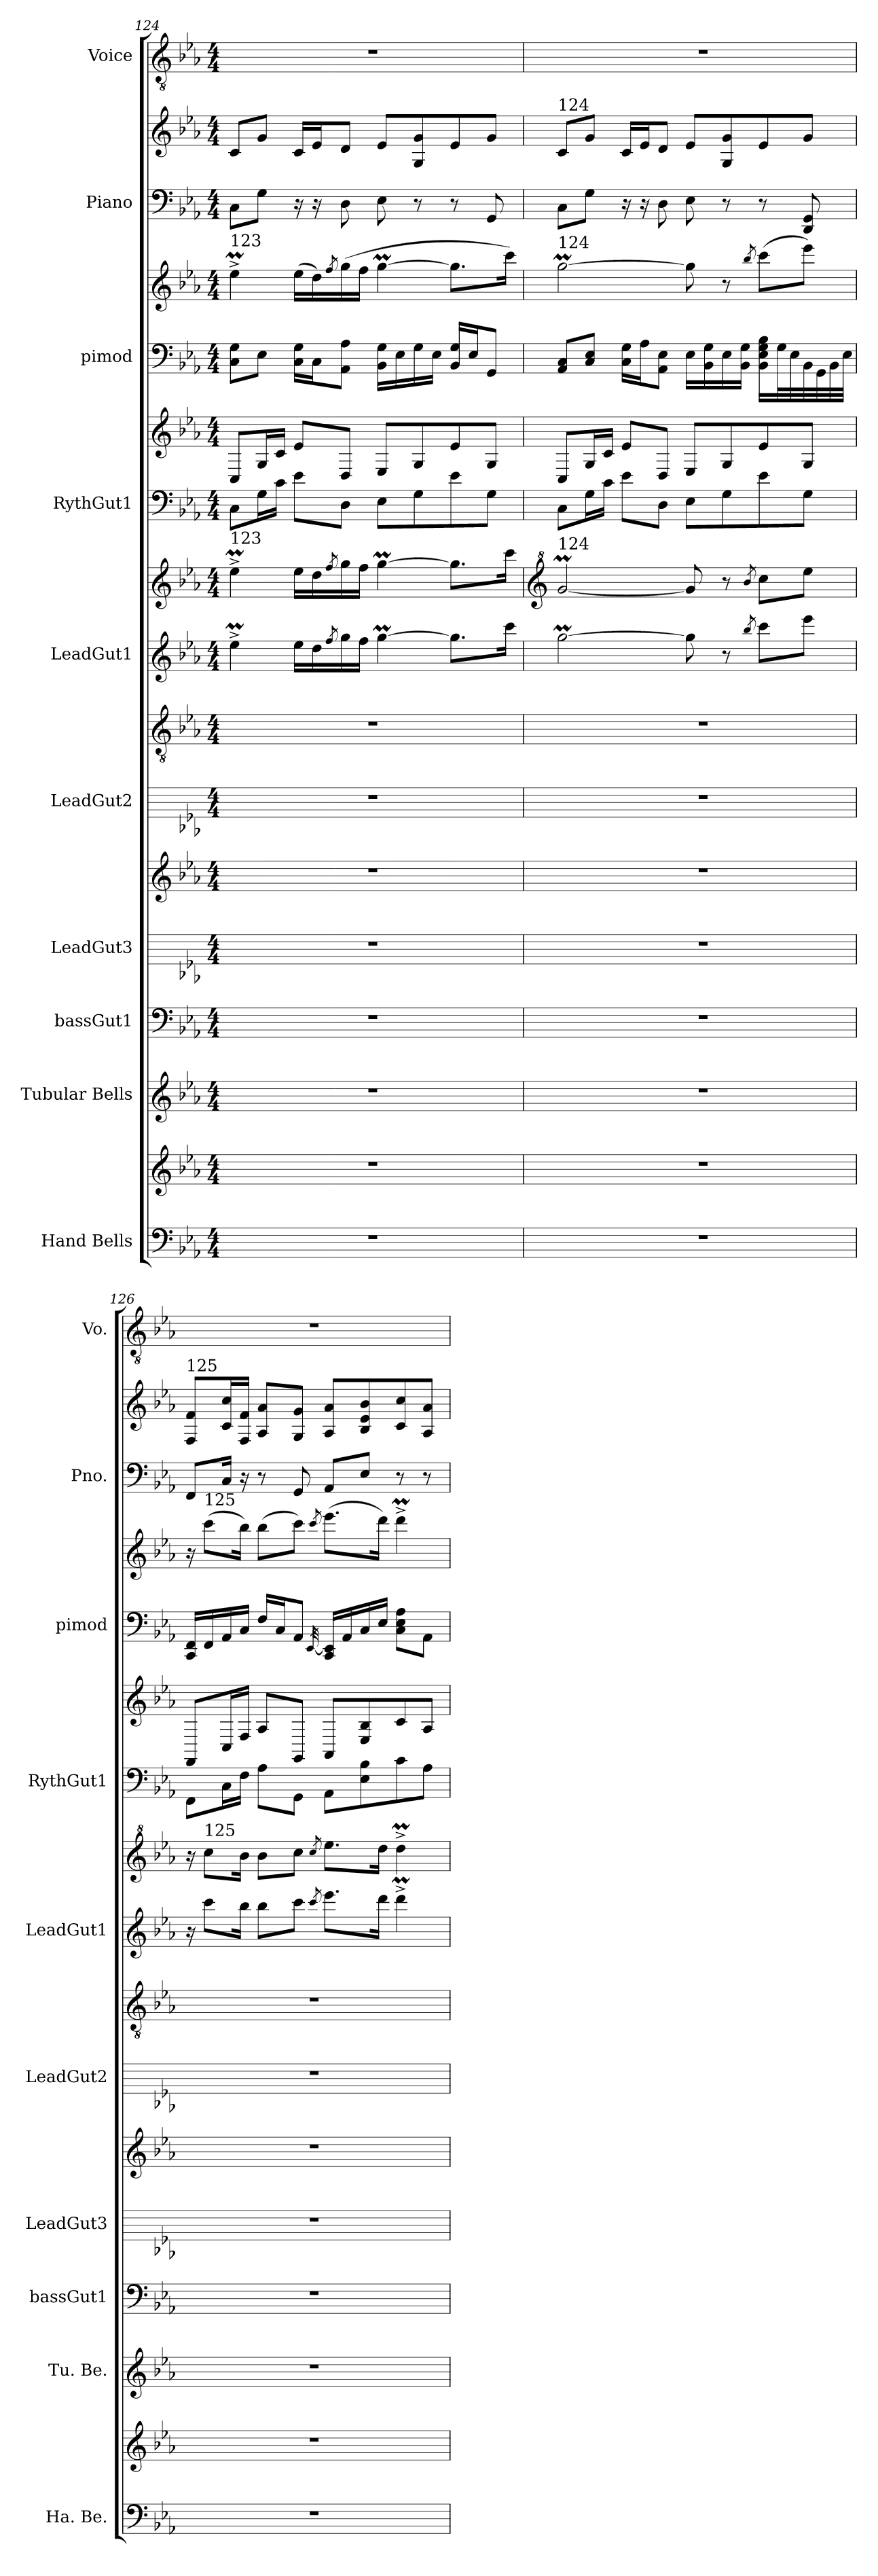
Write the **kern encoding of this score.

**kern	**kern	**kern	**kern	**kern	**kern	**kern	**kern	**kern	**kern	**kern	**kern	**kern	**kern	**kern	**kern	**kern
*part10	*part10	*part9	*part8	*part7	*part7	*part6	*part6	*part5	*part5	*part4	*part4	*part3	*part3	*part2	*part2	*part1
*staff17	*staff16	*staff15	*staff14	*staff13	*staff12	*staff11	*staff10	*staff9	*staff8	*staff7	*staff6	*staff5	*staff4	*staff3	*staff2	*staff1
*I"Hand Bells	*	*I"Tubular Bells	*I"bassGut1	*I"LeadGut3	*	*I"LeadGut2	*	*I"LeadGut1	*	*I"RythGut1	*	*I"pimod	*	*I"Piano	*	*I"Voice
*I'Ha. Be.	*	*I'Tu. Be.	*I'bassGut1	*I'LeadGut3	*	*I'LeadGut2	*	*I'LeadGut1	*	*I'RythGut1	*	*I'pimod	*	*I'Pno.	*	*I'Vo.
*clefF4	*clefG2	*clefG2	*clefF4	*	*clefG2	*	*clefGv2	*	*clefG2	*	*clefG2	*clefF4	*clefG2	*clefF4	*clefG2	*clefGv2
*k[b-e-a-]	*k[b-e-a-]	*k[b-e-a-]	*k[b-e-a-]	*k[b-e-a-]	*k[b-e-a-]	*k[b-e-a-]	*k[b-e-a-]	*k[b-e-a-]	*k[b-e-a-]	*k[b-e-a-]	*k[b-e-a-]	*k[b-e-a-]	*k[b-e-a-]	*k[b-e-a-]	*k[b-e-a-]	*k[b-e-a-]
*M4/4	*M4/4	*M4/4	*M4/4	*M4/4	*M4/4	*M4/4	*M4/4	*M4/4	*M4/4	*M4/4	*M4/4	*M4/4	*M4/4	*M4/4	*M4/4	*M4/4
=124	=124	=124	=124	=124	=124	=124	=124	=124	=124	=124	=124	=124	=124	=124	=124	=124
!	!	!	!	!	!	!	!	!	!	!	!	!	!LO:TX:a:t=123	!	!	!
!	!	!	!	!	!	!	!	!	!LO:TX:a:t=123	!	!	!	!	!	!	!
1r	1r	1r	1r	1r	1r	1r	1r	4ee-M^\	4ee-M^\	8C\L	8C/L	8C\ 8G\L	4ee-M^\	8C\L	8c/L	1r
.	.	.	.	.	.	.	.	.	.	16G\L	16G/L	8E-\J	.	8G\J	8g/J	.
.	.	.	.	.	.	.	.	.	.	16c\JJ	16c/JJ	.	.	.	.	.
.	.	.	.	.	.	.	.	16ee-\LL	16ee-\LL	8e-\L	8e-/L	16C\ 16G\LL	(16ee-\LL	16r	16c/LL	.
.	.	.	.	.	.	.	.	16dd\	16dd\	.	.	16C\J	16dd\)	16r	16e-/J	.
.	.	.	.	.	.	.	.	8qff/	8qff/	.	.	.	8qff/	.	.	.
.	.	.	.	.	.	.	.	16gg\	16gg\	8D\J	8D/J	8AA-\ 8A-\J	(16gg\	8D\	8d/J	.
.	.	.	.	.	.	.	.	16ff\JJ	16ff\JJ	.	.	.	16ff\JJ	.	.	.
.	.	.	.	.	.	.	.	[4ggm\	[4ggm\	8E-\L	8E-/L	16BB-\ 16G\LL	[4ggm\	8E-\	8e-/L	.
.	.	.	.	.	.	.	.	.	.	.	.	16E-\	.	.	.	.
.	.	.	.	.	.	.	.	.	.	8G\	8G/	16G\	.	8r	8G/ 8g/	.
.	.	.	.	.	.	.	.	.	.	.	.	16E-\JJ	.	.	.	.
.	.	.	.	.	.	.	.	8.gg\L]	8.gg\L]	8e-\	8e-/	16BB-/ 16G/LL	8.gg\L]	8r	8e-/	.
.	.	.	.	.	.	.	.	.	.	.	.	16E-/J	.	.	.	.
.	.	.	.	.	.	.	.	.	.	8G\J	8G/J	8GG/J	.	8GG/	8g/J	.
.	.	.	.	.	.	.	.	16ccc\Jk	16ccc\Jk	.	.	.	16ccc\Jk)	.	.	.
!!LO:PB:g=z
=125	=125	=125	=125	=125	=125	=125	=125	=125	=125	=125	=125	=125	=125	=125	=125	=125
*	*	*	*	*	*	*	*	*	*clefG^2	*	*	*	*	*	*	*
!	!	!	!	!	!	!	!	!	!	!	!	!	!	!	!LO:TX:a:t=124	!
!	!	!	!	!	!	!	!	!	!	!	!	!	!LO:TX:a:t=124	!	!	!
!	!	!	!	!	!	!	!	!	!LO:TX:a:t=124	!	!	!	!	!	!	!
1r	1r	1r	1r	1r	1r	1r	1r	[2ggm\	[2ggm/	8C\L	8C/L	8AA-/ 8C/L	[2ggm\	8C\L	8c/L	1r
.	.	.	.	.	.	.	.	.	.	16G\L	16G/L	8C/ 8E-/J	.	8G\J	8g/J	.
.	.	.	.	.	.	.	.	.	.	16c\JJ	16c/JJ	.	.	.	.	.
.	.	.	.	.	.	.	.	.	.	8e-\L	8e-/L	16C\ 16G\LL	.	16r	16c/LL	.
.	.	.	.	.	.	.	.	.	.	.	.	16A-\J	.	16r	16e-/J	.
.	.	.	.	.	.	.	.	.	.	8D\J	8D/J	8AA-\ 8E-\J	.	8D\	8d/J	.
.	.	.	.	.	.	.	.	8gg\]	8gg/]	8E-\L	8E-/L	16E-\LL	8gg\]	8E-\	8e-/L	.
.	.	.	.	.	.	.	.	.	.	.	.	16BB-\ 16G\	.	.	.	.
.	.	.	.	.	.	.	.	8r	8r	8G\	8G/	16E-\	8r	8r	8G/ 8g/	.
.	.	.	.	.	.	.	.	.	.	.	.	16BB-\ 16G\JJ	.	.	.	.
.	.	.	.	.	.	.	.	8qbb-/	8qbb-/	.	.	.	8qbb-/	.	.	.
.	.	.	.	.	.	.	.	8ccc\L	8ccc\L	8e-\	8e-/	16BB-\ 16E-\ 16G\ 16B-\LL	(8ccc\L	8r	8e-/	.
.	.	.	.	.	.	.	.	.	.	.	.	32G\L	.	.	.	.
.	.	.	.	.	.	.	.	.	.	.	.	32E-\	.	.	.	.
.	.	.	.	.	.	.	.	8eee-\J	8eee-\J	8G\J	8G/J	32BB-\	8eee-\J)	8DD/ 8GG/	8g/J	.
.	.	.	.	.	.	.	.	.	.	.	.	32GG\	.	.	.	.
.	.	.	.	.	.	.	.	.	.	.	.	32BB-\	.	.	.	.
.	.	.	.	.	.	.	.	.	.	.	.	32E-\JJJ	.	.	.	.
=126	=126	=126	=126	=126	=126	=126	=126	=126	=126	=126	=126	=126	=126	=126	=126	=126
!	!	!	!	!	!	!	!	!	!	!	!	!	!	!	!LO:TX:a:t=125	!
1r	1r	1r	1r	1r	1r	1r	1r	16r	16r	8FF\L	8FF/L	16CC/ 16FF/LL	16r	8FF/L	8F/ 8f/L	1r
!	!	!	!	!	!	!	!	!	!	!	!	!	!LO:TX:a:t=125	!	!	!
!	!	!	!	!	!	!	!	!	!LO:TX:a:t=125	!	!	!	!	!	!	!
.	.	.	.	.	.	.	.	8ccc\L	8ccc\L	.	.	16FF/	(8ccc\L	.	.	.
.	.	.	.	.	.	.	.	.	.	16C\L	16C/L	16AA-/	.	16C/Jk	16c/ 16cc/L	.
.	.	.	.	.	.	.	.	16bb-\Jk	16bb-\Jk	16F\JJ	16F/JJ	16C/JJ	16bb-\Jk)	16r	16F/ 16f/JJ	.
.	.	.	.	.	.	.	.	8bb-\L	8bb-\L	8A-\L	8A-/L	16F/LL	(8bb-\L	8r	8A-/ 8a-/L	.
.	.	.	.	.	.	.	.	.	.	.	.	16C/J	.	.	.	.
.	.	.	.	.	.	.	.	8ccc\J	8ccc\J	8GG\J	8GG/J	8AA-/J	8ccc\J)	8GG/	8G/ 8g/J	.
.	.	.	.	.	.	.	.	8qccc/	8qccc/	.	.	[32qEE-/	8qccc/	.	.	.
.	.	.	.	.	.	.	.	8.eee-\L	8.eee-\L	8AA-\L	8AA-/L	16CC/ 16EE-/]LL	(8.eee-\L	8AA-/L	8A-/ 8a-/L	.
.	.	.	.	.	.	.	.	.	.	.	.	16AA-/	.	.	.	.
.	.	.	.	.	.	.	.	.	.	8E-\ 8B-\	8E-/ 8B-/	16C/	.	8E-/J	8B-/ 8e-/ 8b-/	.
.	.	.	.	.	.	.	.	16ddd\Jk	16ddd\Jk	.	.	16E-/JJ	16ddd\Jk)	.	.	.
.	.	.	.	.	.	.	.	4dddm^\	4dddm^\	8c\	8c/	8C\ 8E-\ 8A-\L	4dddm^\	8r	8c/ 8cc/	.
.	.	.	.	.	.	.	.	.	.	8A-\J	8A-/J	8AA-\J	.	8r	8A-/ 8a-/J	.
=	=	=	=	=	=	=	=	=	=	=	=	=	=	=	=	=
*-	*-	*-	*-	*-	*-	*-	*-	*-	*-	*-	*-	*-	*-	*-	*-	*-
